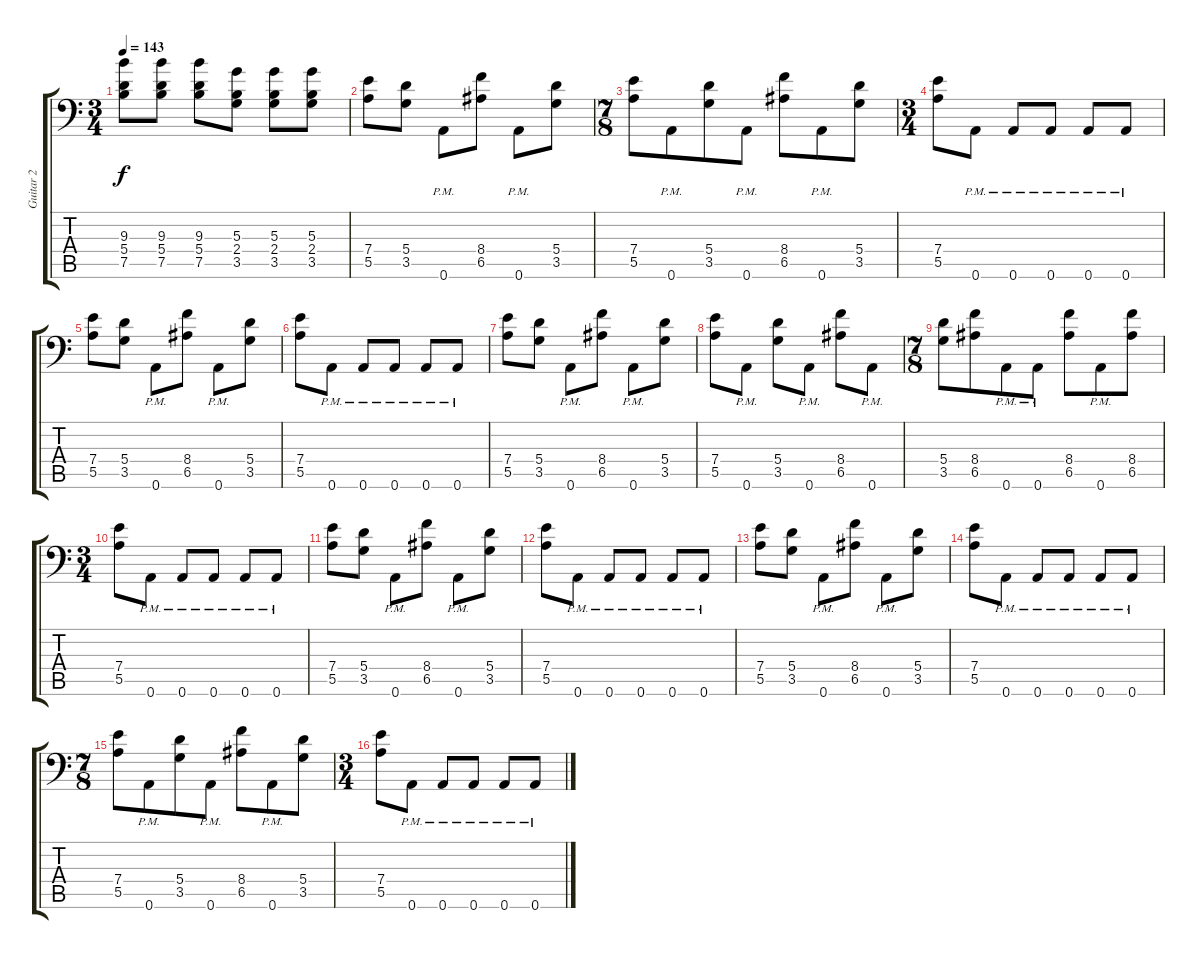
\track ("Guitar 2" "Guitar 2") {instrument distortionguitar}
\staff {score tabs}
\tuning (B3 Gb3 D3 A2 E2 A1) {hide}
\ts (3 4)
\tempo 143
\clef f4
\ks c
(9.3 5.4 7.5).8{dy f} (9.3 5.4 7.5).8 (9.3 5.4 7.5).8 (5.3 2.4 3.5).8 (5.3 2.4 3.5).8 (5.3 2.4 3.5).8 |
(7.4 5.5).8 (5.4 3.5).8 0.6{pm}.8 (8.4 6.5).8 0.6{pm}.8 (5.4 3.5).8 |
\ts (7 8)
(7.4 5.5).8 0.6{pm}.8 (5.4 3.5).8 0.6{pm}.8 (8.4 6.5).8 0.6{pm}.8 (5.4 3.5).8 |
\ts (3 4)
(7.4 5.5).8{balance 13 instrument distortionguitar} 0.6{pm}.8 0.6{pm}.8 0.6{pm}.8 0.6{pm}.8 0.6{pm}.8 |
(7.4 5.5).8 (5.4 3.5).8 0.6{pm}.8 (8.4 6.5).8 0.6{pm}.8 (5.4 3.5).8 |
(7.4 5.5).8 0.6{pm}.8 0.6{pm}.8 0.6{pm}.8 0.6{pm}.8 0.6{pm}.8 |
(7.4 5.5).8 (5.4 3.5).8 0.6{pm}.8 (8.4 6.5).8 0.6{pm}.8 (5.4 3.5).8 |
(7.4 5.5).8 0.6{pm}.8 (5.4 3.5).8 0.6{pm}.8 (8.4 6.5).8 0.6{pm}.8 |
\ts (7 8)
(5.4 3.5).8 (8.4 6.5).8 0.6{pm}.8 0.6{pm}.8 (8.4 6.5).8 0.6{pm}.8 (8.4 6.5).8 |
\ts (3 4)
(7.4 5.5).8 0.6{pm}.8 0.6{pm}.8 0.6{pm}.8 0.6{pm}.8 0.6{pm}.8 |
(7.4 5.5).8 (5.4 3.5).8 0.6{pm}.8 (8.4 6.5).8 0.6{pm}.8 (5.4 3.5).8 |
(7.4 5.5).8 0.6{pm}.8 0.6{pm}.8 0.6{pm}.8 0.6{pm}.8 0.6{pm}.8 |
(7.4 5.5).8 (5.4 3.5).8 0.6{pm}.8 (8.4 6.5).8 0.6{pm}.8 (5.4 3.5).8 |
(7.4 5.5).8 0.6{pm}.8 0.6{pm}.8 0.6{pm}.8 0.6{pm}.8 0.6{pm}.8 |
\ts (7 8)
(7.4 5.5).8 0.6{pm}.8 (5.4 3.5).8 0.6{pm}.8 (8.4 6.5).8 0.6{pm}.8 (5.4 3.5).8 |
\ts (3 4)
(7.4 5.5).8 0.6{pm}.8 0.6{pm}.8 0.6{pm}.8 0.6{pm}.8 0.6{pm}.8
